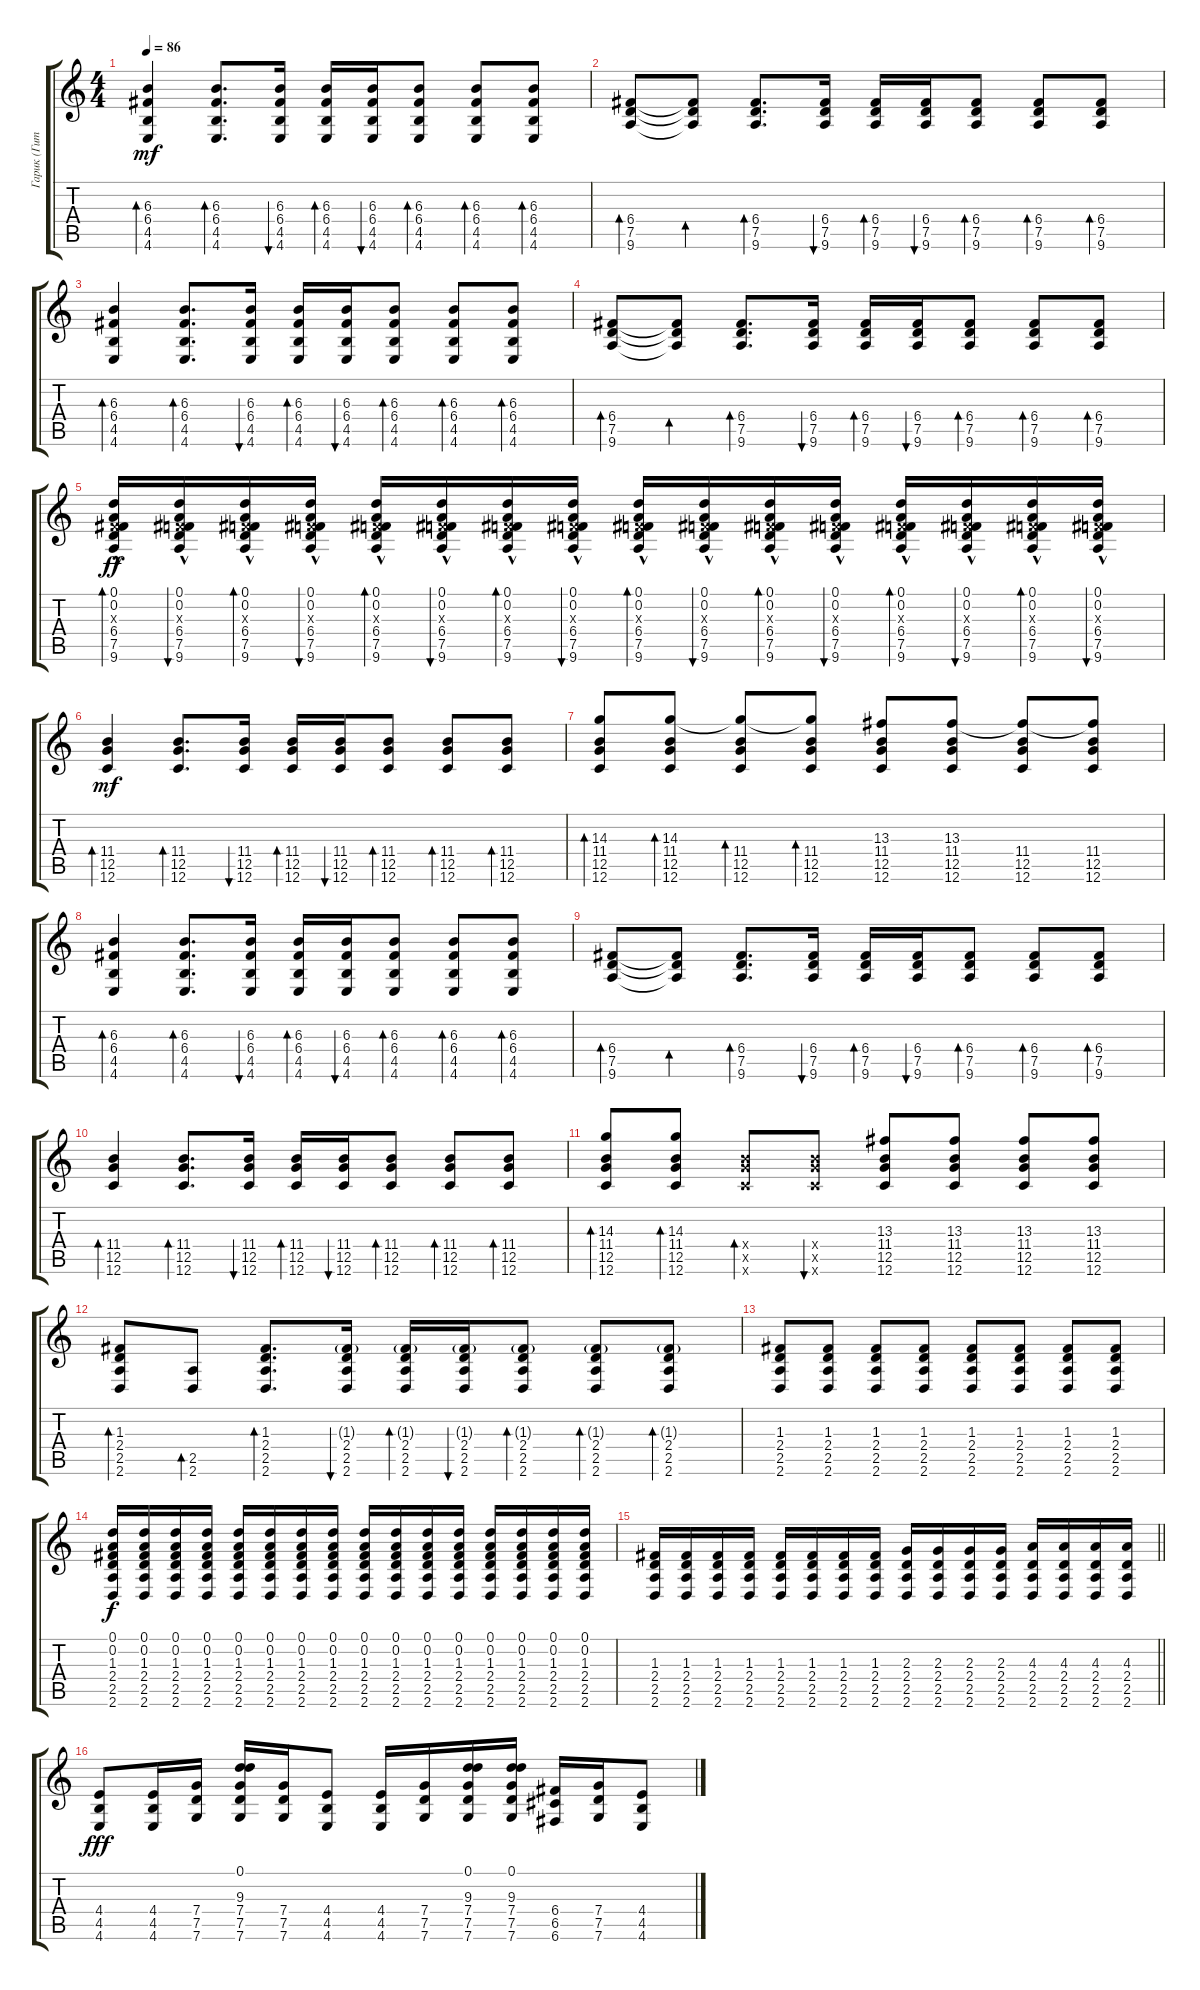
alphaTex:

\track ("Гарик (Гитара)" "Гарик (Гит") {instrument electricguitarclean}
\staff {score tabs}
\tuning (D4 A3 F3 C3 G2 C2) {hide}
\ts (4 4)
\tempo 86
\clef g2
\ks c
(6.3 6.4 4.5 4.6).4{bd 60 dy mf} (6.3 6.4 4.5 4.6).8{d bd 60} (6.3 6.4 4.5 4.6).16{bu 60} (6.3 6.4 4.5 4.6).16{bd 60} (6.3 6.4 4.5 4.6).16{bu 60} (6.3 6.4 4.5 4.6).8{bd 60} (6.3 6.4 4.5 4.6).8{bd 60} (6.3 6.4 4.5 4.6).8{bd 60} |
(6.4 7.5 9.6).8{bd 60} (6.4{t} 7.5{t} 9.6{t}).8{bd 60} (6.4 7.5 9.6).8{d bd 60} (6.4 7.5 9.6).16{bu 60} (6.4 7.5 9.6).16{bd 60} (6.4 7.5 9.6).16{bu 60} (6.4 7.5 9.6).8{bd 60} (6.4 7.5 9.6).8{bd 60} (6.4 7.5 9.6).8{bd 60} |
(6.3 6.4 4.5 4.6).4{bd 60} (6.3 6.4 4.5 4.6).8{d bd 60} (6.3 6.4 4.5 4.6).16{bu 60} (6.3 6.4 4.5 4.6).16{bd 60} (6.3 6.4 4.5 4.6).16{bu 60} (6.3 6.4 4.5 4.6).8{bd 60} (6.3 6.4 4.5 4.6).8{bd 60} (6.3 6.4 4.5 4.6).8{bd 60} |
(6.4 7.5 9.6).8{bd 60} (6.4{t} 7.5{t} 9.6{t}).8{bd 60} (6.4 7.5 9.6).8{d bd 60} (6.4 7.5 9.6).16{bu 60} (6.4 7.5 9.6).16{bd 60} (6.4 7.5 9.6).16{bu 60} (6.4 7.5 9.6).8{bd 60} (6.4 7.5 9.6).8{bd 60} (6.4 7.5 9.6).8{bd 60} |
(0.1 0.2 0.3{x} 6.4{hac} 7.5{hac} 9.6{hac}).16{bd 30 dy ff} (0.1 0.2 0.3{x} 6.4{hac} 7.5{hac} 9.6{hac}).16{bu 30} (0.1 0.2 0.3{x} 6.4{hac} 7.5{hac} 9.6{hac}).16{bd 30} (0.1 0.2 0.3{x} 6.4{hac} 7.5{hac} 9.6{hac}).16{bu 30} (0.1 0.2 0.3{x} 6.4{hac} 7.5{hac} 9.6{hac}).16{bd 30} (0.1 0.2 0.3{x} 6.4{hac} 7.5{hac} 9.6{hac}).16{bu 30} (0.1 0.2 0.3{x} 6.4{hac} 7.5{hac} 9.6{hac}).16{bd 30} (0.1 0.2 0.3{x} 6.4{hac} 7.5{hac} 9.6{hac}).16{bu 30} (0.1 0.2 0.3{x} 6.4{hac} 7.5{hac} 9.6{hac}).16{bd 30} (0.1 0.2 0.3{x} 6.4{hac} 7.5{hac} 9.6{hac}).16{bu 30} (0.1 0.2 0.3{x} 6.4{hac} 7.5{hac} 9.6{hac}).16{bd 30} (0.1 0.2 0.3{x} 6.4{hac} 7.5{hac} 9.6{hac}).16{bu 30} (0.1 0.2 0.3{x} 6.4{hac} 7.5{hac} 9.6{hac}).16{bd 30} (0.1 0.2 0.3{x} 6.4{hac} 7.5{hac} 9.6{hac}).16{bu 30} (0.1 0.2 0.3{x} 6.4{hac} 7.5{hac} 9.6{hac}).16{bd 30} (0.1 0.2 0.3{x} 6.4{hac} 7.5{hac} 9.6{hac}).16{bu 30} |
(11.4 12.5 12.6).4{bd 60 dy mf volume 13} (11.4 12.5 12.6).8{d bd 60} (11.4 12.5 12.6).16{bu 60} (11.4 12.5 12.6).16{bd 60} (11.4 12.5 12.6).16{bu 60} (11.4 12.5 12.6).8{bd 60} (11.4 12.5 12.6).8{bd 60} (11.4 12.5 12.6).8{bd 60} |
(14.3 11.4 12.5 12.6).8{bd 60} (14.3 11.4 12.5 12.6).8{bd 60} (14.3{t} 11.4 12.5 12.6).8{bd 60} (14.3{t} 11.4 12.5 12.6).8{bd 60} (13.3 11.4 12.5 12.6).8 (13.3 11.4 12.5 12.6).8 (13.3{t} 11.4 12.5 12.6).8 (13.3{t} 11.4 12.5 12.6).8 |
(6.3 6.4 4.5 4.6).4{bd 60} (6.3 6.4 4.5 4.6).8{d bd 60} (6.3 6.4 4.5 4.6).16{bu 60} (6.3 6.4 4.5 4.6).16{bd 60} (6.3 6.4 4.5 4.6).16{bu 60} (6.3 6.4 4.5 4.6).8{bd 60} (6.3 6.4 4.5 4.6).8{bd 60} (6.3 6.4 4.5 4.6).8{bd 60} |
(6.4 7.5 9.6).8{bd 60} (6.4{t} 7.5{t} 9.6{t}).8{bd 60} (6.4 7.5 9.6).8{d bd 60} (6.4 7.5 9.6).16{bu 60} (6.4 7.5 9.6).16{bd 60} (6.4 7.5 9.6).16{bu 60} (6.4 7.5 9.6).8{bd 60} (6.4 7.5 9.6).8{bd 60} (6.4 7.5 9.6).8{bd 60} |
(11.4 12.5 12.6).4{bd 60} (11.4 12.5 12.6).8{d bd 60} (11.4 12.5 12.6).16{bu 60} (11.4 12.5 12.6).16{bd 60} (11.4 12.5 12.6).16{bu 60} (11.4 12.5 12.6).8{bd 60} (11.4 12.5 12.6).8{bd 60} (11.4 12.5 12.6).8{bd 60} |
(14.3 11.4 12.5 12.6).8{bd 60} (14.3 11.4 12.5 12.6).8{bd 60} (11.4{x} 12.5{x} 12.6{x}).8{bd 60} (11.4{x} 12.5{x} 12.6{x}).8{bu 60} (13.3 11.4 12.5 12.6).8 (13.3 11.4 12.5 12.6).8 (13.3 11.4 12.5 12.6).8 (13.3 11.4 12.5 12.6).8 |
(1.3 2.4 2.5 2.6).8{bd 60} (2.5 2.6).8{bd 60} (1.3 2.4 2.5 2.6).8{d bd 60} (1.3{g} 2.4 2.5 2.6).16{bu 60} (1.3{g} 2.4 2.5 2.6).16{bd 60} (1.3{g} 2.4 2.5 2.6).16{bu 60} (1.3{g} 2.4 2.5 2.6).8{bd 60} (1.3{g} 2.4 2.5 2.6).8{bd 60} (1.3{g} 2.4 2.5 2.6).8{bd 60} |
(1.3 2.4 2.5 2.6).8 (1.3 2.4 2.5 2.6).8 (1.3 2.4 2.5 2.6).8 (1.3 2.4 2.5 2.6).8 (1.3 2.4 2.5 2.6).8 (1.3 2.4 2.5 2.6).8 (1.3 2.4 2.5 2.6).8 (1.3 2.4 2.5 2.6).8 |
(0.1 0.2 1.3 2.4 2.5 2.6).16{dy f} (0.1 0.2 1.3 2.4 2.5 2.6).16 (0.1 0.2 1.3 2.4 2.5 2.6).16 (0.1 0.2 1.3 2.4 2.5 2.6).16 (0.1 0.2 1.3 2.4 2.5 2.6).16 (0.1 0.2 1.3 2.4 2.5 2.6).16 (0.1 0.2 1.3 2.4 2.5 2.6).16 (0.1 0.2 1.3 2.4 2.5 2.6).16 (0.1 0.2 1.3 2.4 2.5 2.6).16 (0.1 0.2 1.3 2.4 2.5 2.6).16 (0.1 0.2 1.3 2.4 2.5 2.6).16 (0.1 0.2 1.3 2.4 2.5 2.6).16 (0.1 0.2 1.3 2.4 2.5 2.6).16 (0.1 0.2 1.3 2.4 2.5 2.6).16 (0.1 0.2 1.3 2.4 2.5 2.6).16 (0.1 0.2 1.3 2.4 2.5 2.6).16 |
\barLineRight lightlight
(1.3 2.4 2.5 2.6).16{volume 16 instrument distortionguitar} (1.3 2.4 2.5 2.6).16 (1.3 2.4 2.5 2.6).16 (1.3 2.4 2.5 2.6).16 (1.3 2.4 2.5 2.6).16 (1.3 2.4 2.5 2.6).16 (1.3 2.4 2.5 2.6).16 (1.3 2.4 2.5 2.6).16 (2.3 2.4 2.5 2.6).16 (2.3 2.4 2.5 2.6).16 (2.3 2.4 2.5 2.6).16 (2.3 2.4 2.5 2.6).16 (4.3 2.4 2.5 2.6).16 (4.3 2.4 2.5 2.6).16 (4.3 2.4 2.5 2.6).16 (4.3 2.4 2.5 2.6).16 |
(4.4 4.5 4.6).8{dy fff} (4.4 4.5 4.6).16 (7.4 7.5 7.6).16 (0.1 9.3 7.4 7.5 7.6).16 (7.4 7.5 7.6).16 (4.4 4.5 4.6).8 (4.4 4.5 4.6).16 (7.4 7.5 7.6).16 (0.1 9.3 7.4 7.5 7.6).16 (0.1 9.3 7.4 7.5 7.6).16 (6.4 6.5 6.6).16 (7.4 7.5 7.6).16 (4.4 4.5 4.6).8
